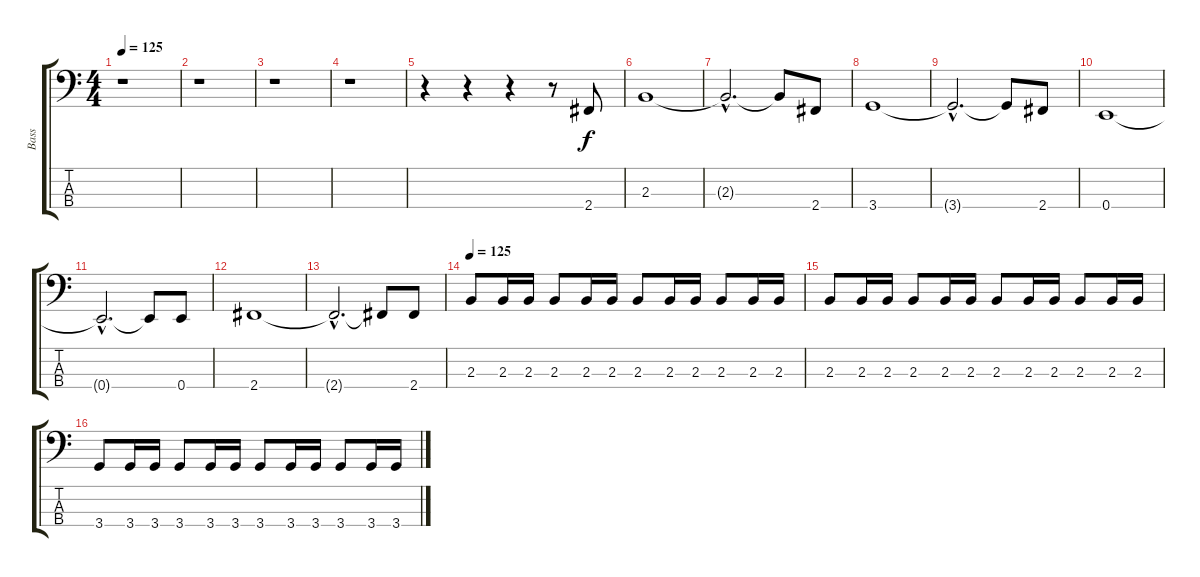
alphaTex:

\track ("Bass" "Bass") {instrument electricbassfinger}
\staff {score tabs}
\tuning (G2 D2 A1 E1) {hide}
\ts (4 4)
\tempo 125
\tempo 120
\tempo 125
\clef f4
\ks c
r.1{dy f instrument electricbassfinger} |
r.1 |
r.1 |
r.1 |
r.4 r.4 r.4 r.8 2.4.8 |
2.3.1 |
2.3{hac t}.2{d} 2.3{t}.8 2.4.8 |
3.4.1 |
3.4{hac t}.2{d} 3.4{t}.8 2.4.8 |
0.4.1 |
0.4{hac t}.2{d} 0.4{t}.8 0.4.8 |
2.4.1 |
2.4{hac t}.2{d} 2.4{t}.8 2.4.8 |
\tempo 125
2.3.8 2.3.16 2.3.16 2.3.8 2.3.16 2.3.16 2.3.8 2.3.16 2.3.16 2.3.8 2.3.16 2.3.16 |
2.3.8 2.3.16 2.3.16 2.3.8 2.3.16 2.3.16 2.3.8 2.3.16 2.3.16 2.3.8 2.3.16 2.3.16 |
3.4.8 3.4.16 3.4.16 3.4.8 3.4.16 3.4.16 3.4.8 3.4.16 3.4.16 3.4.8 3.4.16 3.4.16
